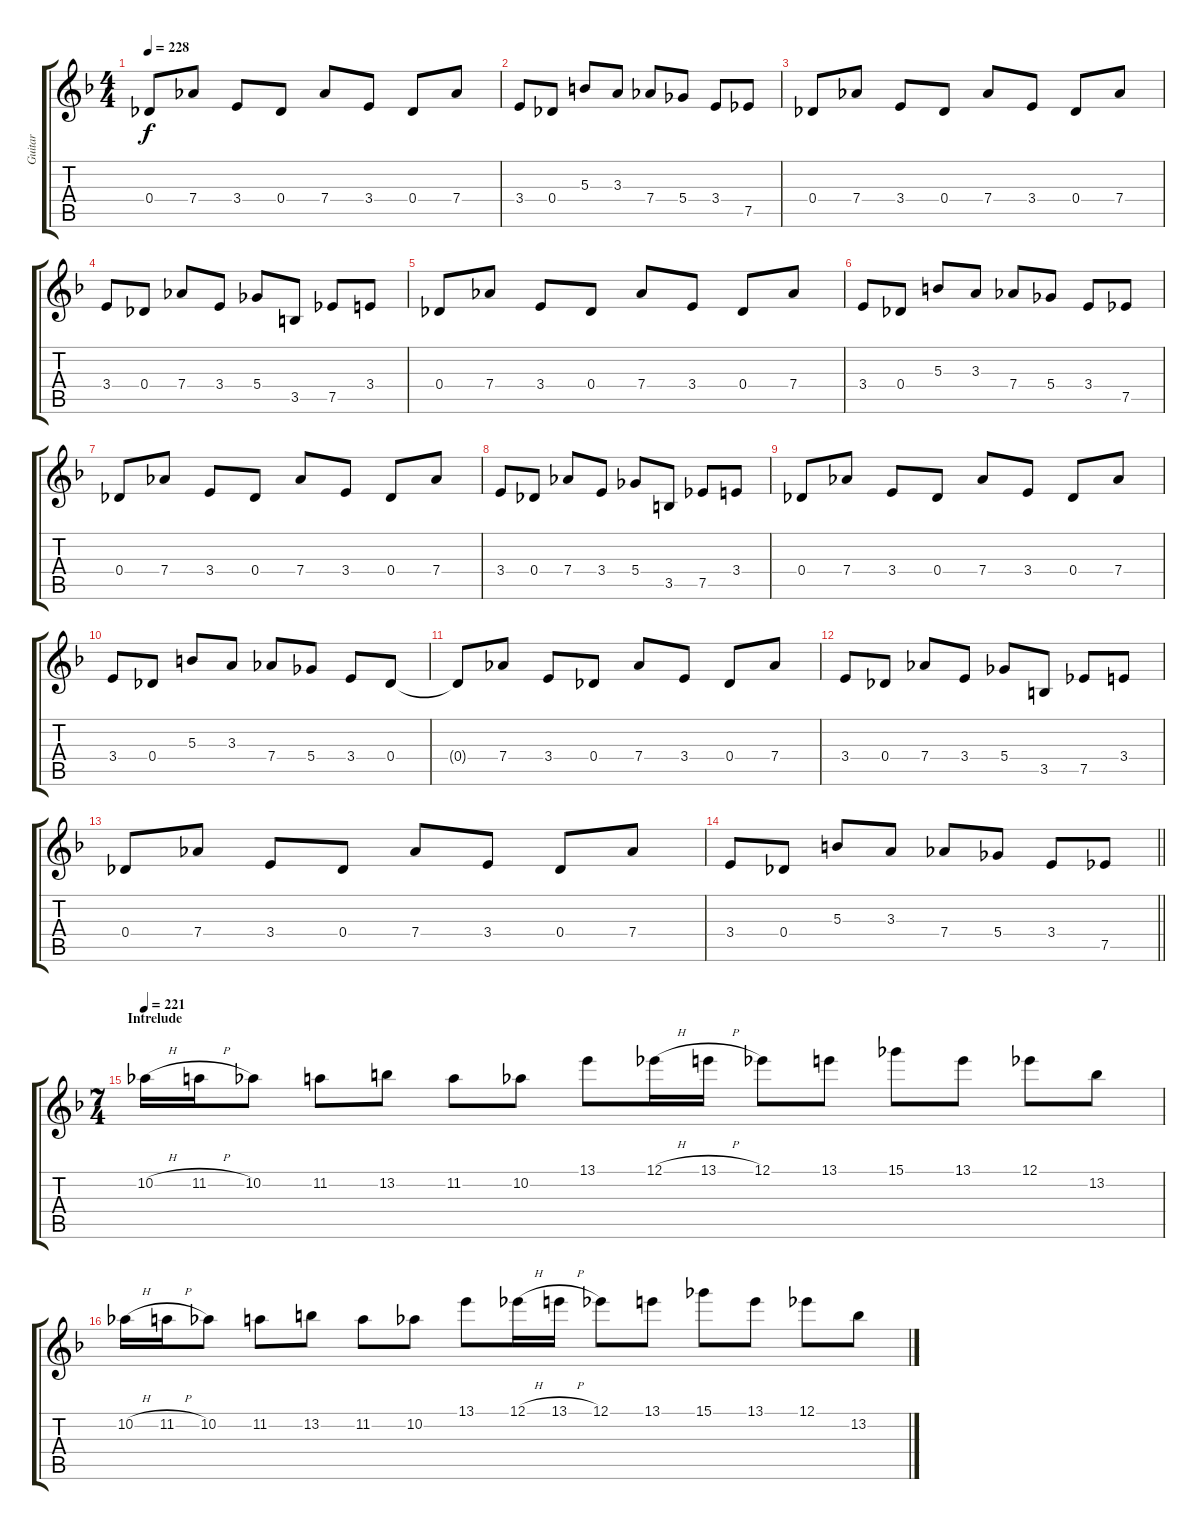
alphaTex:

\track ("Guitar" "Guitar") {instrument distortionguitar}
\staff {score tabs}
\tuning (Eb4 Bb3 Gb3 Db3 Ab2 Db2) {hide}
\ts (4 4)
\tempo 228
\clef g2
\ks f
0.4.8{dy f} 7.4.8 3.4.8 0.4.8 7.4.8 3.4.8 0.4.8 7.4.8 |
3.4.8 0.4.8 5.3.8 3.3.8 7.4.8 5.4.8 3.4.8 7.5.8 |
0.4.8 7.4.8 3.4.8 0.4.8 7.4.8 3.4.8 0.4.8 7.4.8 |
3.4.8 0.4.8 7.4.8 3.4.8 5.4.8 3.5.8 7.5.8 3.4.8 |
0.4.8 7.4.8 3.4.8 0.4.8 7.4.8 3.4.8 0.4.8 7.4.8 |
3.4.8 0.4.8 5.3.8 3.3.8 7.4.8 5.4.8 3.4.8 7.5.8 |
0.4.8 7.4.8 3.4.8 0.4.8 7.4.8 3.4.8 0.4.8 7.4.8 |
3.4.8 0.4.8 7.4.8 3.4.8 5.4.8 3.5.8 7.5.8 3.4.8 |
0.4.8 7.4.8 3.4.8 0.4.8 7.4.8 3.4.8 0.4.8 7.4.8 |
3.4.8 0.4.8 5.3.8 3.3.8 7.4.8 5.4.8 3.4.8 0.4.8 |
0.4{t}.8 7.4.8 3.4.8 0.4.8 7.4.8 3.4.8 0.4.8 7.4.8 |
3.4.8 0.4.8 7.4.8 3.4.8 5.4.8 3.5.8 7.5.8 3.4.8 |
0.4.8 7.4.8 3.4.8 0.4.8 7.4.8 3.4.8 0.4.8 7.4.8 |
\barLineRight lightlight
3.4.8 0.4.8 5.3.8 3.3.8 7.4.8 5.4.8 3.4.8 7.5.8 |
\ts (7 4)
\section ("" "Intrelude")
\tempo 221
10.2{h}.16 11.2{h}.16 10.2.8 11.2.8 13.2.8 11.2.8 10.2.8 13.1.8 12.1{h}.16 13.1{h}.16 12.1.8 13.1.8 15.1.8 13.1.8 12.1.8 13.2.8 |
10.2{h}.16 11.2{h}.16 10.2.8 11.2.8 13.2.8 11.2.8 10.2.8 13.1.8 12.1{h}.16 13.1{h}.16 12.1.8 13.1.8 15.1.8 13.1.8 12.1.8 13.2.8
